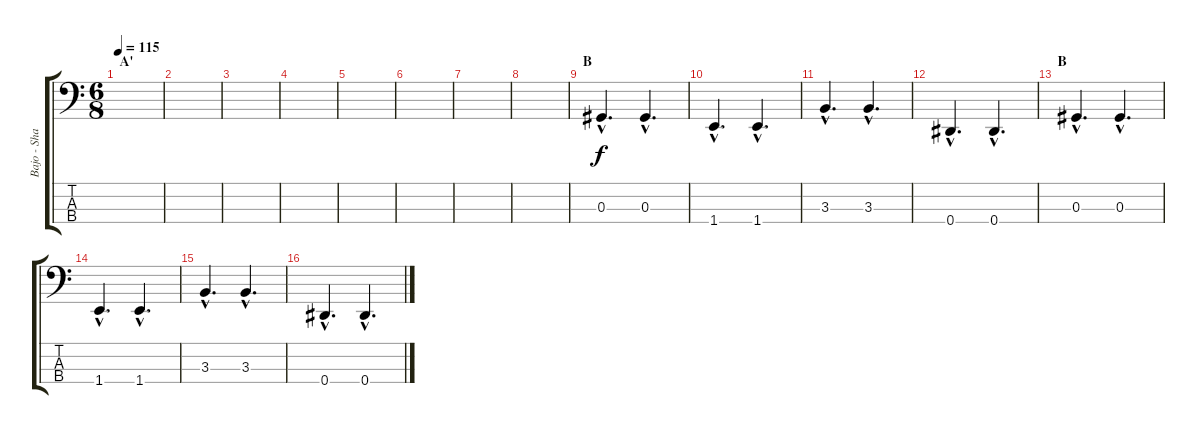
\track ("Bajo - Shavo Odadjian" "Bajo - Sha") {instrument electricbasspick}
\staff {score tabs}
\tuning (Gb2 Db2 Ab1 Eb1) {hide}
\ts (6 8)
\section ("" "A'")
\tempo 115
\clef f4
\ks c
|
|
|
|
|
|
|
|
\section ("" "B")
0.3{hac}.4{d} 0.3{hac}.4{d} |
1.4{hac}.4{d} 1.4{hac}.4{d} |
3.3{hac}.4{d} 3.3{hac}.4{d} |
0.4{hac}.4{d} 0.4{hac}.4{d} |
\section ("" "B")
0.3{hac}.4{d} 0.3{hac}.4{d} |
1.4{hac}.4{d} 1.4{hac}.4{d} |
3.3{hac}.4{d} 3.3{hac}.4{d} |
0.4{hac}.4{d} 0.4{hac}.4{d}
